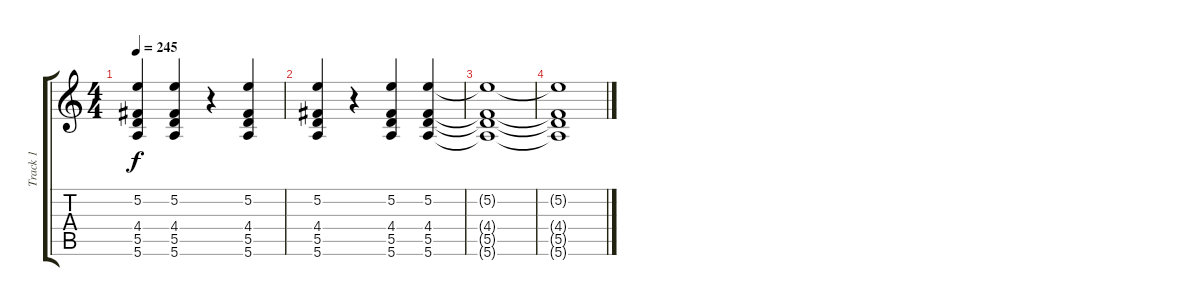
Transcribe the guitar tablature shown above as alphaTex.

\track ("Track 1" "Track 1") {instrument acousticguitarsteel}
\staff {score tabs}
\tuning (E4 B3 G3 D3 A2 E2) {hide}
\ts (4 4)
\tempo 245
\clef g2
\ks c
(5.2 4.4 5.5 5.6).4{dy f} (5.2 4.4 5.5 5.6).4 r.4 (5.2 4.4 5.5 5.6).4 |
(5.2 4.4 5.5 5.6).4 r.4 (5.2 4.4 5.5 5.6).4 (5.2 4.4 5.5 5.6).4 |
(5.2{t} 4.4{t} 5.5{t} 5.6{t}).1 |
(5.2{t} 4.4{t} 5.5{t} 5.6{t}).1
